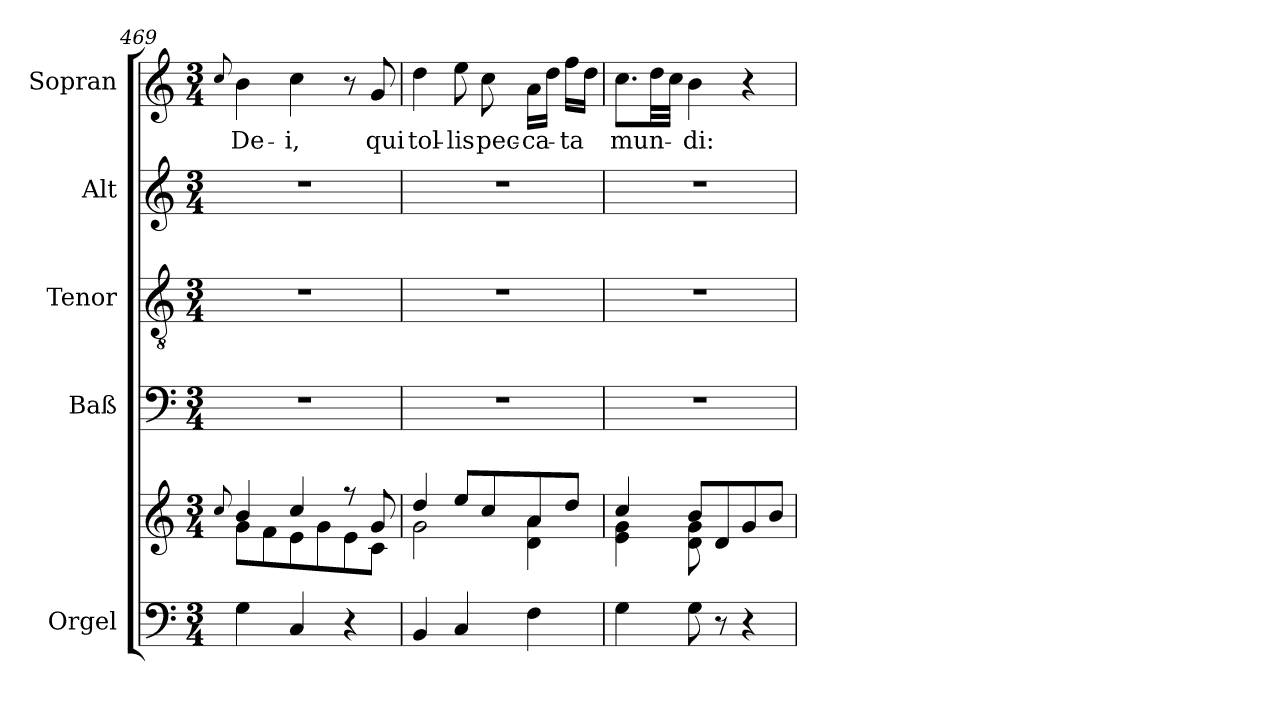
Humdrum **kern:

**kern	**kern	**kern	**kern	**kern	**kern	**text
*part5	*part5	*part4	*part3	*part2	*part1	*part1
*staff6	*staff5	*staff4	*staff3	*staff2	*staff1	*staff1
*I"Orgel	*	*I"Baß	*I"Tenor	*I"Alt	*I"Sopran	*
*clefF4	*clefG2	*clefF4	*clefGv2	*clefG2	*clefG2	*
*k[]	*k[]	*k[]	*k[]	*k[]	*k[]	*
*C:	*C:	*C:	*C:	*C:	*C:	*
*M3/4	*M3/4	*M3/4	*M3/4	*M3/4	*M3/4	*
=469	=469	=469	=469	=469	=469	=469
.	8qqcc/	.	.	.	8qqcc/	.
*	*^	*	*	*	*	*
!	!	!	!	!	!	!	!LO:LY:b
4G\	4b/	8g\L	2.r	2.r	2.r	4b\	De-
.	.	8f\	.	.	.	.	.
!	!	!	!	!	!	!	!LO:LY:b
4C/	4cc/	8e\	.	.	.	4cc\	-i,
.	.	8g\	.	.	.	.	.
4r	8ree	8e\	.	.	.	8r	.
!	!	!	!	!	!	!	!LO:LY:b
.	8g/	8c\J	.	.	.	8g/	qui
=470	=470	=470	=470	=470	=470	=470	=470
!	!	!	!	!	!	!	!LO:LY:b
4BB/	4dd/	2g\	2.r	2.r	2.r	4dd\	tol-
!	!	!	!	!	!	!	!LO:LY:b
4C/	8ee/L	.	.	.	.	8ee\	-lis
!	!	!	!	!	!	!	!LO:LY:b
.	8cc/	.	.	.	.	8cc\	pec-
!	!	!	!	!	!	!	!LO:LY:b
4F\	8a/	4d\ 4a\	.	.	.	16a\LL	-ca-
.	.	.	.	.	.	16dd\JJ	.
!	!	!	!	!	!	!	!LO:LY:b
.	8dd/J	.	.	.	.	16ff\LL	-ta
.	.	.	.	.	.	16dd\JJ	.
=471	=471	=471	=471	=471	=471	=471	=471
!	!	!	!	!	!	!	!LO:LY:b
4G\	4cc/	4e\ 4g\	2.r	2.r	2.r	8.cc\L	mun-
.	.	.	.	.	.	32dd\LL	.
.	.	.	.	.	.	32cc\JJJ	.
!	!	!	!	!	!	!	!LO:LY:b
8G\	8b/L	8d\ 8g\	.	.	.	4b\	-di:
8r	8d/	4.ryy	.	.	.	.	.
4r	8g/	.	.	.	.	4r	.
.	8b/J	.	.	.	.	.	.
*	*v	*v	*	*	*	*	*
=	=	=	=	=	=	=
*-	*-	*-	*-	*-	*-	*-
